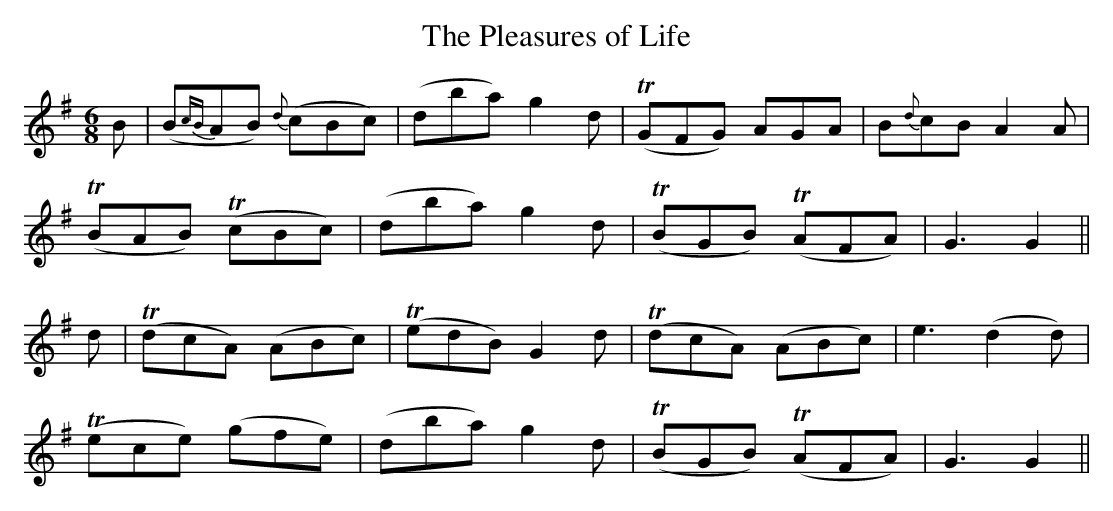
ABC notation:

X:1
T: The Pleasures of Life
M: 6/8
L: 1/8
K: G
B | (B{cB}AB) {d}(cBc) | (dba) g2 d | (TGFG) AGA | B{d}cB A2 A |
(TBAB) (TcBc) | (dba) g2 d | (TBGB) (TAFA) | G3 G2 ||
d | (TdcA) (ABc) | (TedB) G2 d | (TdcA) (ABc) | e3 (d2 d) |
(Tece) (gfe) | (dba) g2 d | (TBGB) (TAFA) | G3 G2 ||
